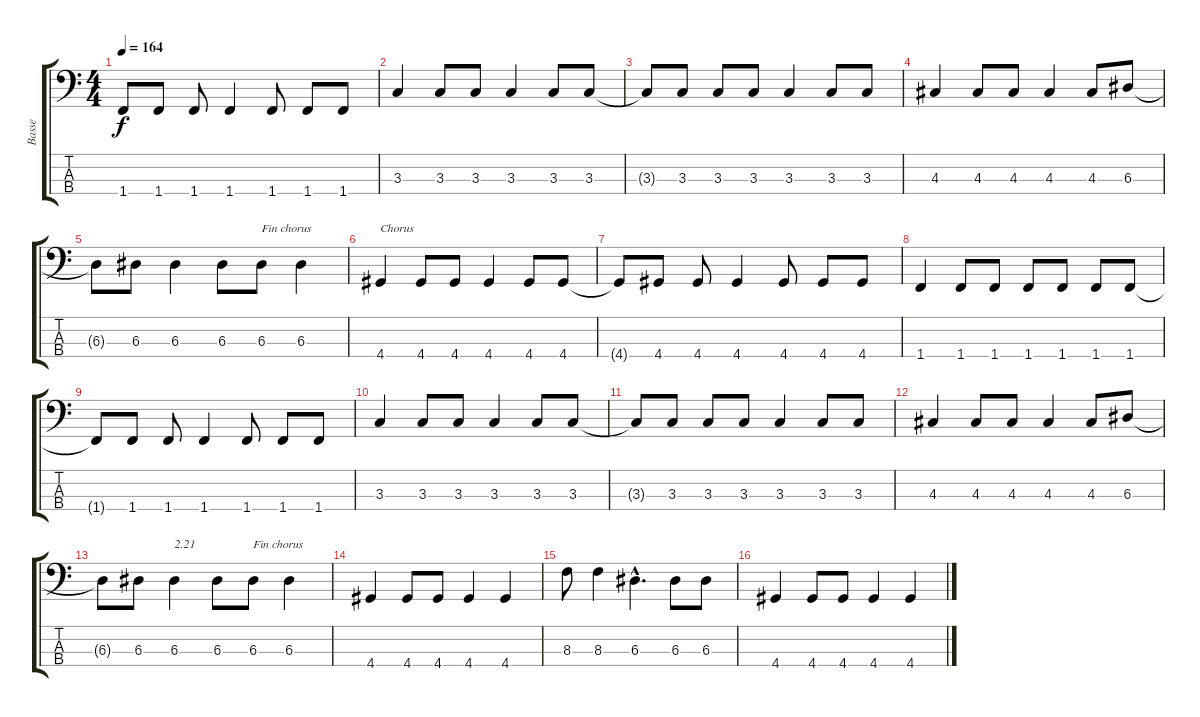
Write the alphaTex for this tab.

\track ("Basse" "Basse") {instrument electricbassfinger}
\staff {score tabs}
\tuning (G2 D2 A1 E1) {hide}
\ts (4 4)
\tempo 164
\clef f4
\ks c
1.4{t}.8{dy f} 1.4.8 1.4.8 1.4.4 1.4.8 1.4.8 1.4.8 |
3.3.4 3.3.8 3.3.8 3.3.4 3.3.8 3.3.8 |
3.3{t}.8 3.3.8 3.3.8 3.3.8 3.3.4 3.3.8 3.3.8 |
4.3.4 4.3.8 4.3.8 4.3.4 4.3.8 6.3.8 |
6.3{t}.8 6.3.8 6.3.4 6.3.8 6.3.8{txt "Fin chorus"} 6.3.4 |
4.4.4{txt "Chorus"} 4.4.8 4.4.8 4.4.4 4.4.8 4.4.8 |
4.4{t}.8 4.4.8 4.4.8 4.4.4 4.4.8 4.4.8 4.4.8 |
1.4.4 1.4.8 1.4.8 1.4.8 1.4.8 1.4.8 1.4.8 |
1.4{t}.8 1.4.8 1.4.8 1.4.4 1.4.8 1.4.8 1.4.8 |
3.3.4 3.3.8 3.3.8 3.3.4 3.3.8 3.3.8 |
3.3{t}.8 3.3.8 3.3.8 3.3.8 3.3.4 3.3.8 3.3.8 |
4.3.4 4.3.8 4.3.8 4.3.4 4.3.8 6.3.8 |
6.3{t}.8 6.3.8 6.3.4{txt "2.21"} 6.3.8 6.3.8{txt "Fin chorus"} 6.3.4 |
4.4.4 4.4.8 4.4.8 4.4.4 4.4.4 |
8.3.8 8.3.4 6.3{hac}.4{d} 6.3.8 6.3.8 |
4.4.4 4.4.8 4.4.8 4.4.4 4.4.4
